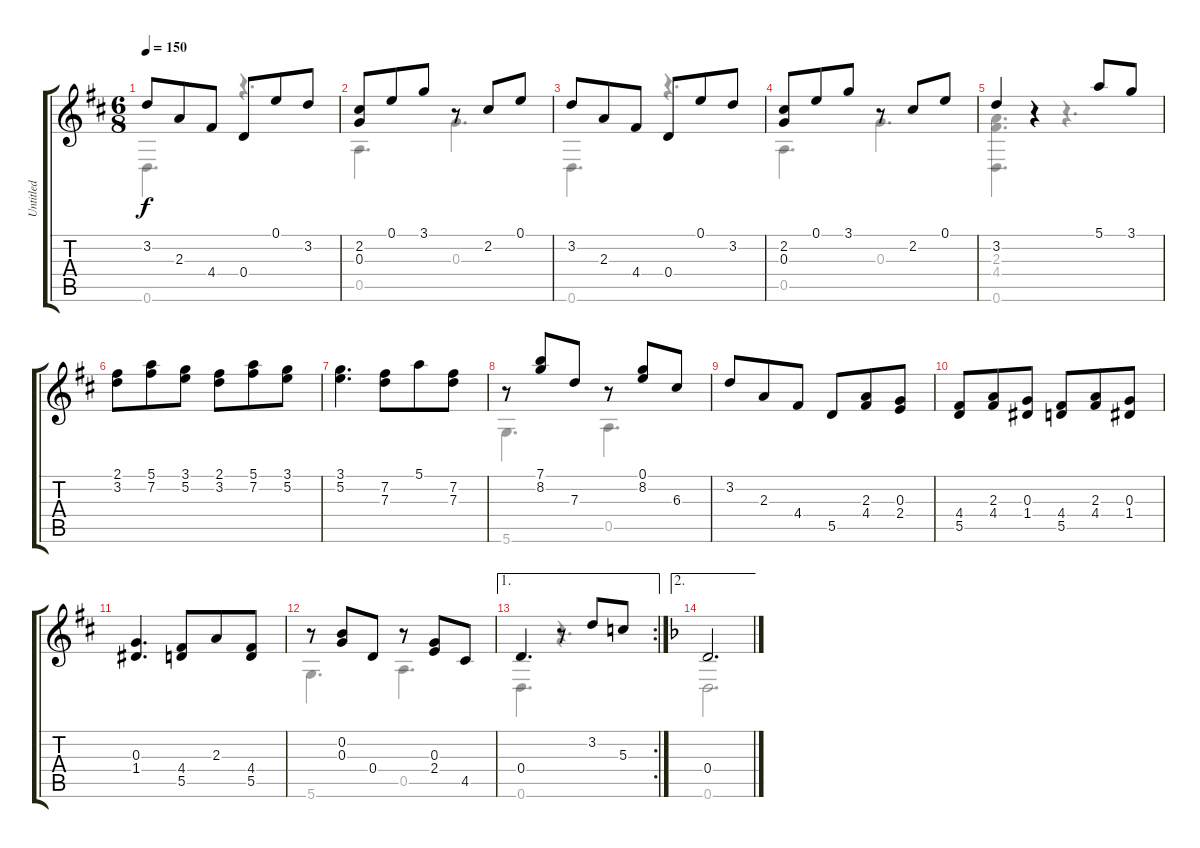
\track ("Untitled" "Untitled") {instrument acousticguitarnylon}
\staff {score tabs}
\tuning (E4 B3 G3 D3 A2 D2) {hide}
\voice
\ts (6 8)
\tempo 150
\clef g2
\ks d
3.2.8{dy f} 2.3.8 4.4.8 0.4.8 0.1.8 3.2.8 |
(2.2 0.3).8 0.1.8 3.1.8 r.8 2.2.8 0.1.8 |
3.2.8 2.3.8 4.4.8 0.4.8 0.1.8 3.2.8 |
(2.2 0.3).8 0.1.8 3.1.8 r.8 2.2.8 0.1.8 |
3.2.4 r.4 5.1.8 3.1.8 |
(2.1 3.2).8 (5.1 7.2).8 (3.1 5.2).8 (2.1 3.2).8 (5.1 7.2).8 (3.1 5.2).8 |
(3.1 5.2).4{d} (7.2 7.3).8 5.1.8 (7.2 7.3).8 |
r.8 (7.1 8.2).8 7.3.8 r.8 (0.1 8.2).8 6.3.8 |
3.2.8 2.3.8 4.4.8 5.5.8 (2.3 4.4).8 (0.3 2.4).8 |
(4.4 5.5).8 (2.3 4.4).8 (0.3 1.4).8 (4.4 5.5).8 (2.3 4.4).8 (0.3 1.4).8 |
(0.3 1.4).4{d} (4.4 5.5).8 2.3.8 (4.4 5.5).8 |
r.8 (0.2 0.3).8 0.4.8 r.8 (0.3 2.4).8 4.5.8 |
\ae 1
\rc 2
0.4.4{d} r.8 3.2.8 5.3.8 |
\ae 2
\ks f
0.4.2{d}
\voice
\clef g2
\ottava regular
\simile none
\ks d
0.6.4{d dy f} r.4{d} |
0.5.4{d} 0.3.4{d} |
0.6.4{d} r.4{d} |
0.5.4{d} 0.3.4{d} |
(2.3 4.4 0.6).4{d} r.4{d} |
|
|
5.6.4{d} 0.5.4{d} |
|
|
|
5.6.4{d} 0.5.4{d} |
0.6.4{d} r.4{d} |
\ks f
0.6.2{d}
